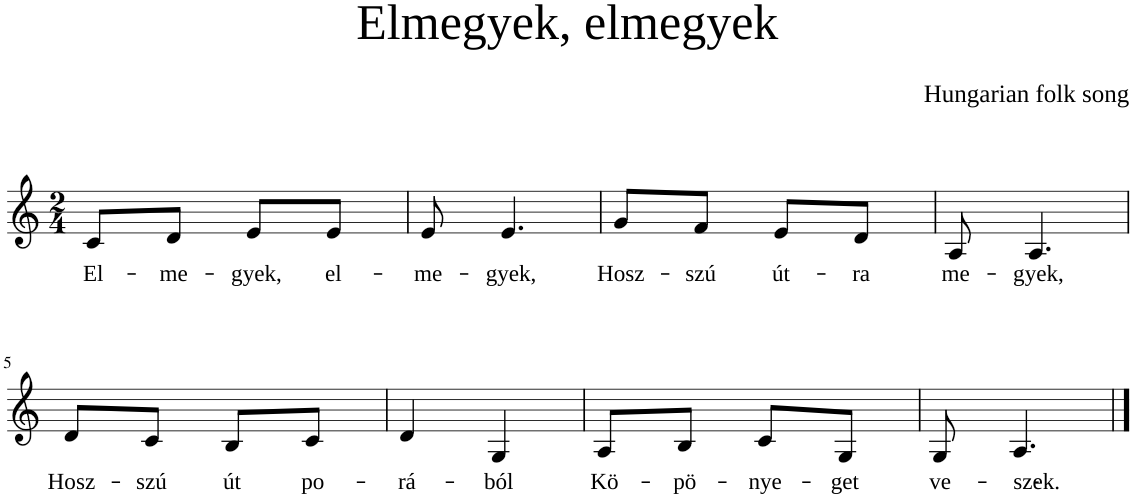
**kern	**text
*part1	*part1
*staff1	*staff1
*I"Choir	*
*I'Ch	*
*clefG2	*
*k[]	*
*M2/4	*
=1	=1
!	!LO:LY:b
8c/L	El-
!	!LO:LY:b
8d/J	-me-
!	!LO:LY:b
8e/L	-gyek,
!	!LO:LY:b
8e/J	el-
=2	=2
!	!LO:LY:b
8e/	-me-
!	!LO:LY:b
4.e/	-gyek,
=3	=3
!	!LO:LY:b
8g/L	Hosz-
!	!LO:LY:b
8f/J	-szú
!	!LO:LY:b
8e/L	út-
!	!LO:LY:b
8d/J	-ra
=4	=4
!	!LO:LY:b
8A/	me-
!	!LO:LY:b
4.A/	-gyek,
!!LO:LB:g=z
=5	=5
!	!LO:LY:b
8d/L	Hosz-
!	!LO:LY:b
8c/J	-szú
!	!LO:LY:b
8B/L	út
!	!LO:LY:b
8c/J	po-
=6	=6
!	!LO:LY:b
4d/	-rá-
!	!LO:LY:b
4G/	-ból
=7	=7
!	!LO:LY:b
8A/L	Kö-
!	!LO:LY:b
8B/J	-pö-
!	!LO:LY:b
8c/L	-nye-
!	!LO:LY:b
8G/J	-get
=8	=8
!	!LO:LY:b
8G/	ve-
!	!LO:LY:b
4.A/	-szek.-
==	==
*-	*-
